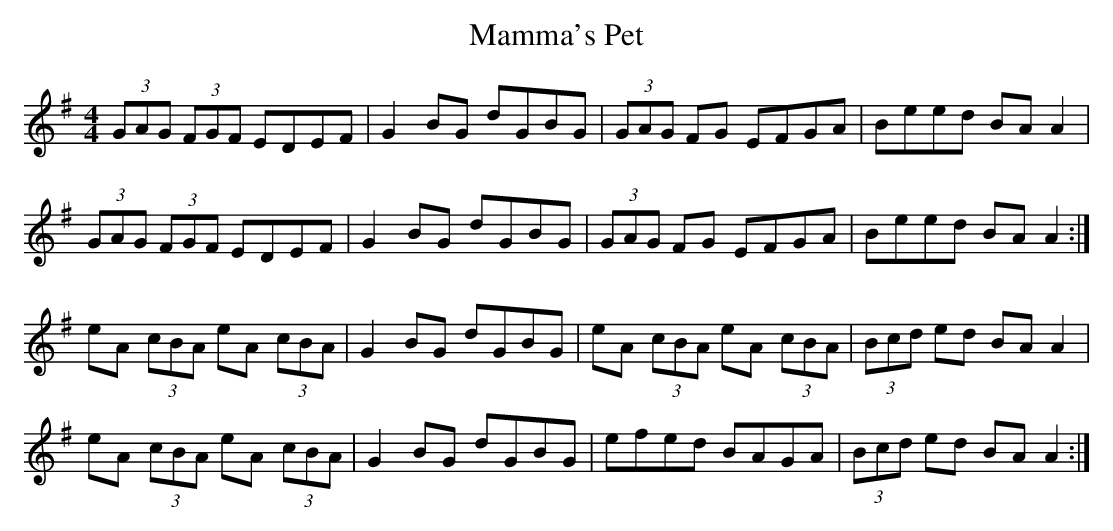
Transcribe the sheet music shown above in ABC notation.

X:1
T: Mamma's Pet
M: 4/4
L: 1/8
K: Ador
(3GAG (3FGF EDEF | G2 BG dGBG | (3GAG FG EFGA |\
Beed BA A2 |
(3GAG (3FGF EDEF | G2 BG dGBG | (3GAG FG EFGA |\
Beed BA A2 :|
eA (3cBA eA (3cBA | G2 BG dGBG | eA (3cBA eA (3cBA |\
(3Bcd ed BA A2 |
eA (3cBA eA (3cBA | G2 BG dGBG | efed BAGA |\
(3Bcd ed BA A2 :|
